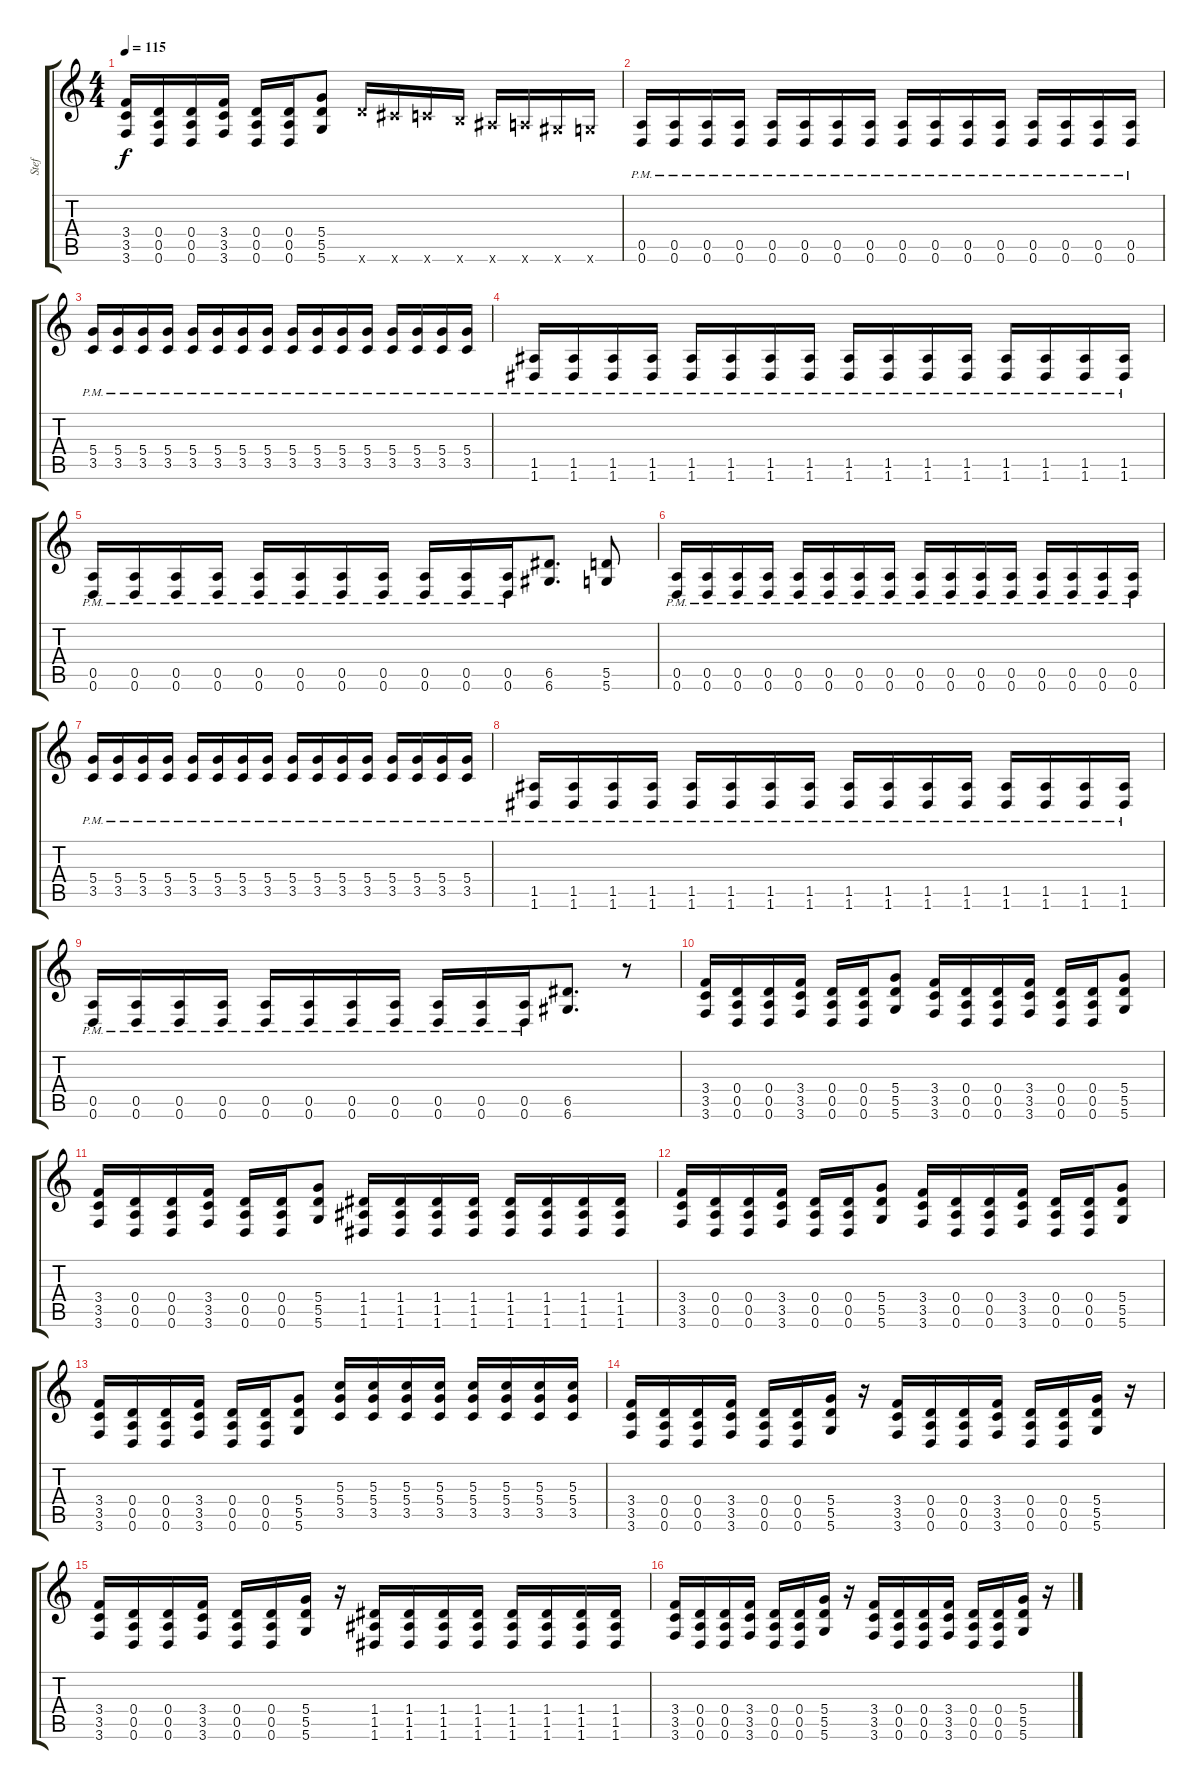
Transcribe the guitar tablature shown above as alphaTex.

\track ("Stef" "Stef") {instrument distortionguitar}
\staff {score tabs}
\tuning (E4 B3 G3 D3 A2 D2) {hide}
\ts (4 4)
\tempo 115
\clef g2
\ks c
(3.4 3.5 3.6).16{dy f} (0.4 0.5 0.6).16 (0.4 0.5 0.6).16 (3.4 3.5 3.6).16 (0.4 0.5 0.6).16 (0.4 0.5 0.6).16 (5.4 5.5 5.6).8 12.6{x}.16 11.6{x}.16 10.6{x}.16 9.6{x}.16 8.6{x}.16 7.6{x}.16 6.6{x}.16 5.6{x}.16 |
(0.5{pm} 0.6{pm}).16 (0.5{pm} 0.6{pm}).16 (0.5{pm} 0.6{pm}).16 (0.5{pm} 0.6{pm}).16 (0.5{pm} 0.6{pm}).16 (0.5{pm} 0.6{pm}).16 (0.5{pm} 0.6{pm}).16 (0.5{pm} 0.6{pm}).16 (0.5{pm} 0.6{pm}).16 (0.5{pm} 0.6{pm}).16 (0.5{pm} 0.6{pm}).16 (0.5{pm} 0.6{pm}).16 (0.5{pm} 0.6{pm}).16 (0.5{pm} 0.6{pm}).16 (0.5{pm} 0.6{pm}).16 (0.5{pm} 0.6{pm}).16 |
(5.4{pm} 3.5{pm}).16 (5.4{pm} 3.5{pm}).16 (5.4{pm} 3.5{pm}).16 (5.4{pm} 3.5{pm}).16 (5.4{pm} 3.5{pm}).16 (5.4{pm} 3.5{pm}).16 (5.4{pm} 3.5{pm}).16 (5.4{pm} 3.5{pm}).16 (5.4{pm} 3.5{pm}).16 (5.4{pm} 3.5{pm}).16 (5.4{pm} 3.5{pm}).16 (5.4{pm} 3.5{pm}).16 (5.4{pm} 3.5{pm}).16 (5.4{pm} 3.5{pm}).16 (5.4{pm} 3.5{pm}).16 (5.4 3.5{pm}).16 |
(1.5{pm} 1.6{pm}).16 (1.5{pm} 1.6{pm}).16 (1.5{pm} 1.6{pm}).16 (1.5{pm} 1.6{pm}).16 (1.5{pm} 1.6{pm}).16 (1.5{pm} 1.6{pm}).16 (1.5{pm} 1.6{pm}).16 (1.5{pm} 1.6{pm}).16 (1.5{pm} 1.6{pm}).16 (1.5{pm} 1.6{pm}).16 (1.5{pm} 1.6{pm}).16 (1.5{pm} 1.6{pm}).16 (1.5{pm} 1.6{pm}).16 (1.5{pm} 1.6{pm}).16 (1.5{pm} 1.6{pm}).16 (1.5{pm} 1.6{pm}).16 |
(0.5{pm} 0.6{pm}).16 (0.5{pm} 0.6{pm}).16 (0.5{pm} 0.6{pm}).16 (0.5{pm} 0.6{pm}).16 (0.5{pm} 0.6{pm}).16 (0.5{pm} 0.6{pm}).16 (0.5{pm} 0.6{pm}).16 (0.5{pm} 0.6{pm}).16 (0.5{pm} 0.6{pm}).16 (0.5{pm} 0.6{pm}).16 (0.5{pm} 0.6{pm}).16 (6.5 6.6).8{d} (5.5 5.6).8 |
(0.5{pm} 0.6{pm}).16 (0.5{pm} 0.6{pm}).16 (0.5{pm} 0.6{pm}).16 (0.5{pm} 0.6{pm}).16 (0.5{pm} 0.6{pm}).16 (0.5{pm} 0.6{pm}).16 (0.5{pm} 0.6{pm}).16 (0.5{pm} 0.6{pm}).16 (0.5{pm} 0.6{pm}).16 (0.5{pm} 0.6{pm}).16 (0.5{pm} 0.6{pm}).16 (0.5{pm} 0.6{pm}).16 (0.5{pm} 0.6{pm}).16 (0.5{pm} 0.6{pm}).16 (0.5{pm} 0.6{pm}).16 (0.5{pm} 0.6{pm}).16 |
(5.4{pm} 3.5{pm}).16 (5.4{pm} 3.5{pm}).16 (5.4{pm} 3.5{pm}).16 (5.4{pm} 3.5{pm}).16 (5.4{pm} 3.5{pm}).16 (5.4{pm} 3.5{pm}).16 (5.4{pm} 3.5{pm}).16 (5.4{pm} 3.5{pm}).16 (5.4{pm} 3.5{pm}).16 (5.4{pm} 3.5{pm}).16 (5.4{pm} 3.5{pm}).16 (5.4{pm} 3.5{pm}).16 (5.4{pm} 3.5{pm}).16 (5.4{pm} 3.5{pm}).16 (5.4{pm} 3.5{pm}).16 (5.4 3.5{pm}).16 |
(1.5{pm} 1.6{pm}).16 (1.5{pm} 1.6{pm}).16 (1.5{pm} 1.6{pm}).16 (1.5{pm} 1.6{pm}).16 (1.5{pm} 1.6{pm}).16 (1.5{pm} 1.6{pm}).16 (1.5{pm} 1.6{pm}).16 (1.5{pm} 1.6{pm}).16 (1.5{pm} 1.6{pm}).16 (1.5{pm} 1.6{pm}).16 (1.5{pm} 1.6{pm}).16 (1.5{pm} 1.6{pm}).16 (1.5{pm} 1.6{pm}).16 (1.5{pm} 1.6{pm}).16 (1.5{pm} 1.6{pm}).16 (1.5{pm} 1.6{pm}).16 |
(0.5{pm} 0.6{pm}).16 (0.5{pm} 0.6{pm}).16 (0.5{pm} 0.6{pm}).16 (0.5{pm} 0.6{pm}).16 (0.5{pm} 0.6{pm}).16 (0.5{pm} 0.6{pm}).16 (0.5{pm} 0.6{pm}).16 (0.5{pm} 0.6{pm}).16 (0.5{pm} 0.6{pm}).16 (0.5{pm} 0.6{pm}).16 (0.5{pm} 0.6{pm}).16 (6.5 6.6).8{d} r.8 |
(3.4 3.5 3.6).16 (0.4 0.5 0.6).16 (0.4 0.5 0.6).16 (3.4 3.5 3.6).16 (0.4 0.5 0.6).16 (0.4 0.5 0.6).16 (5.4 5.5 5.6).8 (3.4 3.5 3.6).16 (0.4 0.5 0.6).16 (0.4 0.5 0.6).16 (3.4 3.5 3.6).16 (0.4 0.5 0.6).16 (0.4 0.5 0.6).16 (5.4 5.5 5.6).8 |
(3.4 3.5 3.6).16 (0.4 0.5 0.6).16 (0.4 0.5 0.6).16 (3.4 3.5 3.6).16 (0.4 0.5 0.6).16 (0.4 0.5 0.6).16 (5.4 5.5 5.6).8 (1.4 1.5 1.6).16 (1.4 1.5 1.6).16 (1.4 1.5 1.6).16 (1.4 1.5 1.6).16 (1.4 1.5 1.6).16 (1.4 1.5 1.6).16 (1.4 1.5 1.6).16 (1.4 1.5 1.6).16 |
(3.4 3.5 3.6).16 (0.4 0.5 0.6).16 (0.4 0.5 0.6).16 (3.4 3.5 3.6).16 (0.4 0.5 0.6).16 (0.4 0.5 0.6).16 (5.4 5.5 5.6).8 (3.4 3.5 3.6).16 (0.4 0.5 0.6).16 (0.4 0.5 0.6).16 (3.4 3.5 3.6).16 (0.4 0.5 0.6).16 (0.4 0.5 0.6).16 (5.4 5.5 5.6).8 |
(3.4 3.5 3.6).16 (0.4 0.5 0.6).16 (0.4 0.5 0.6).16 (3.4 3.5 3.6).16 (0.4 0.5 0.6).16 (0.4 0.5 0.6).16 (5.4 5.5 5.6).8 (5.3 5.4 3.5).16 (5.3 5.4 3.5).16 (5.3 5.4 3.5).16 (5.3 5.4 3.5).16 (5.3 5.4 3.5).16 (5.3 5.4 3.5).16 (5.3 5.4 3.5).16 (5.3 5.4 3.5).16 |
(3.4 3.5 3.6).16 (0.4 0.5 0.6).16 (0.4 0.5 0.6).16 (3.4 3.5 3.6).16 (0.4 0.5 0.6).16 (0.4 0.5 0.6).16 (5.4 5.5 5.6).16 r.16 (3.4 3.5 3.6).16 (0.4 0.5 0.6).16 (0.4 0.5 0.6).16 (3.4 3.5 3.6).16 (0.4 0.5 0.6).16 (0.4 0.5 0.6).16 (5.4 5.5 5.6).16 r.16 |
(3.4 3.5 3.6).16 (0.4 0.5 0.6).16 (0.4 0.5 0.6).16 (3.4 3.5 3.6).16 (0.4 0.5 0.6).16 (0.4 0.5 0.6).16 (5.4 5.5 5.6).16 r.16 (1.4 1.5 1.6).16 (1.4 1.5 1.6).16 (1.4 1.5 1.6).16 (1.4 1.5 1.6).16 (1.4 1.5 1.6).16 (1.4 1.5 1.6).16 (1.4 1.5 1.6).16 (1.4 1.5 1.6).16 |
(3.4 3.5 3.6).16 (0.4 0.5 0.6).16 (0.4 0.5 0.6).16 (3.4 3.5 3.6).16 (0.4 0.5 0.6).16 (0.4 0.5 0.6).16 (5.4 5.5 5.6).16 r.16 (3.4 3.5 3.6).16 (0.4 0.5 0.6).16 (0.4 0.5 0.6).16 (3.4 3.5 3.6).16 (0.4 0.5 0.6).16 (0.4 0.5 0.6).16 (5.4 5.5 5.6).16 r.16
